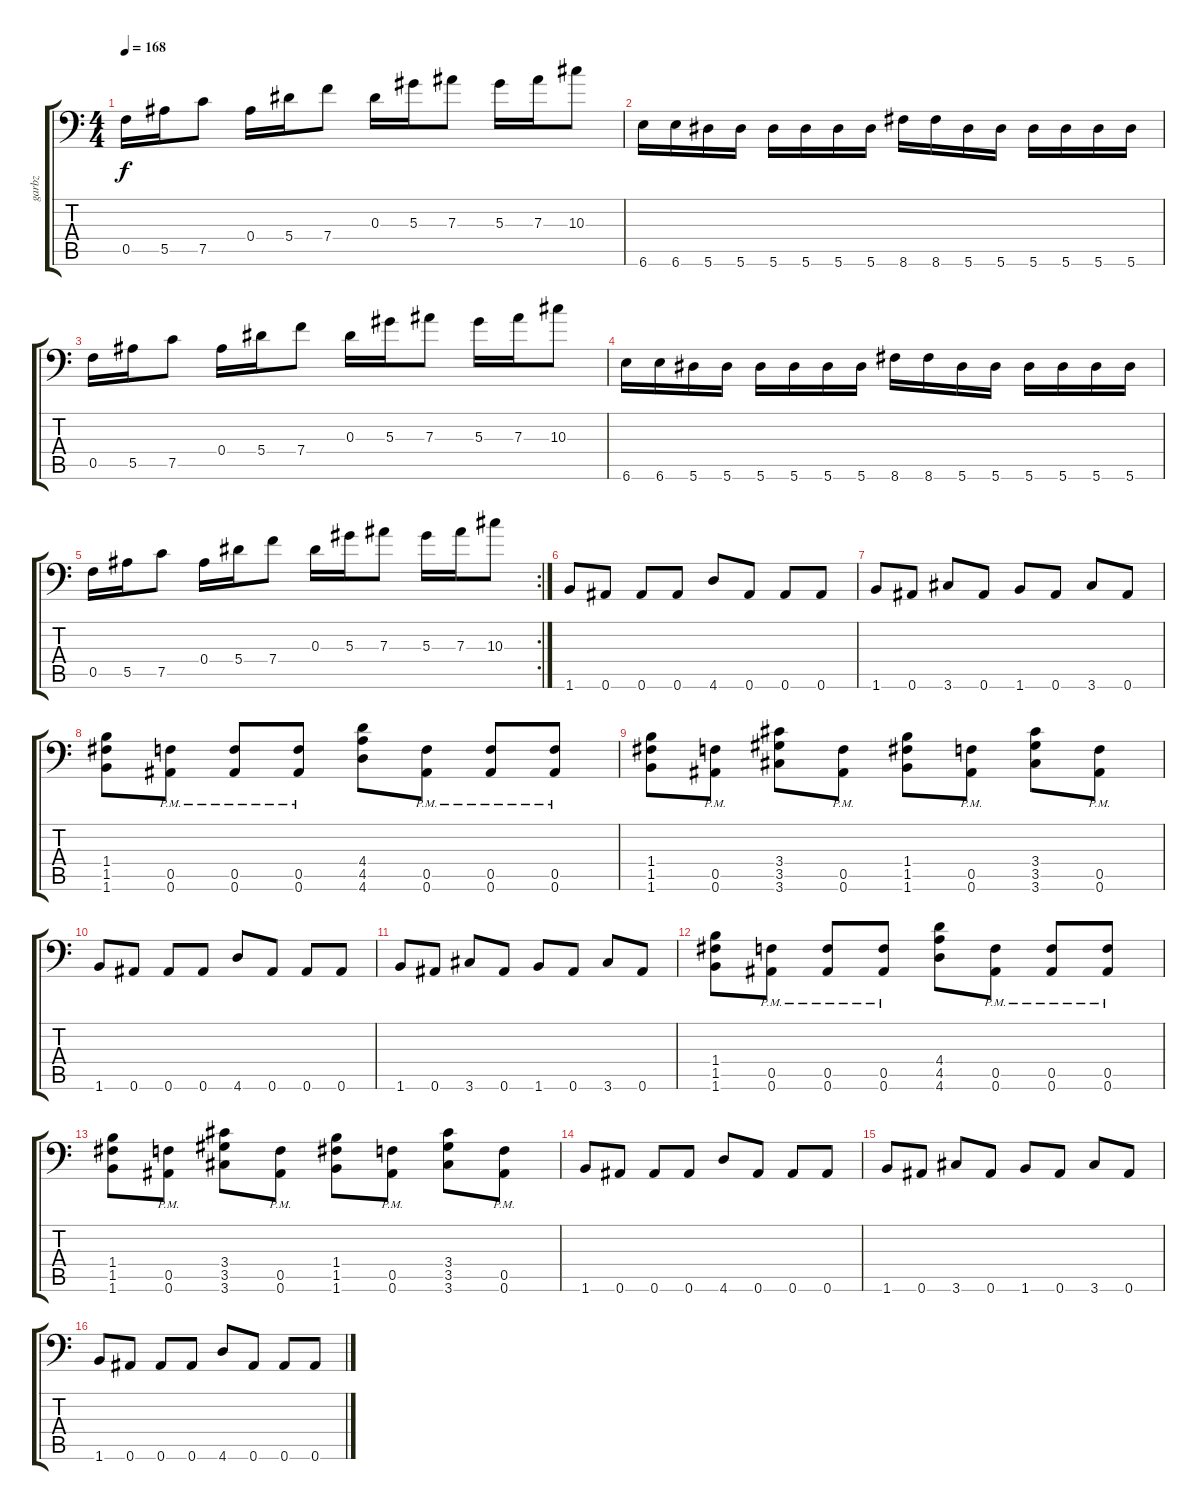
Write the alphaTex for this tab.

\track ("garbz" "garbz") {instrument distortionguitar}
\staff {score tabs}
\tuning (C4 G3 Eb3 Bb2 F2 Bb1) {hide}
\ts (4 4)
\tempo 168
\clef f4
\ks c
0.5.16{dy f} 5.5.16 7.5.8 0.4.16 5.4.16 7.4.8 0.3.16 5.3.16 7.3.8 5.3.16 7.3.16 10.3.8 |
6.6.16 6.6.16 5.6.16 5.6.16 5.6.16 5.6.16 5.6.16 5.6.16 8.6.16 8.6.16 5.6.16 5.6.16 5.6.16 5.6.16 5.6.16 5.6.16 |
0.5.16 5.5.16 7.5.8 0.4.16 5.4.16 7.4.8 0.3.16 5.3.16 7.3.8 5.3.16 7.3.16 10.3.8 |
6.6.16 6.6.16 5.6.16 5.6.16 5.6.16 5.6.16 5.6.16 5.6.16 8.6.16 8.6.16 5.6.16 5.6.16 5.6.16 5.6.16 5.6.16 5.6.16 |
\rc 2
0.5.16 5.5.16 7.5.8 0.4.16 5.4.16 7.4.8 0.3.16 5.3.16 7.3.8 5.3.16 7.3.16 10.3.8 |
1.6.8 0.6.8 0.6.8 0.6.8 4.6.8 0.6.8 0.6.8 0.6.8 |
1.6.8 0.6.8 3.6.8 0.6.8 1.6.8 0.6.8 3.6.8 0.6.8 |
(1.4 1.5 1.6).8 (0.5{pm} 0.6{pm}).8 (0.5{pm} 0.6{pm}).8 (0.5{pm} 0.6{pm}).8 (4.4 4.5 4.6).8 (0.5{pm} 0.6{pm}).8 (0.5{pm} 0.6{pm}).8 (0.5{pm} 0.6{pm}).8 |
(1.4 1.5 1.6).8 (0.5{pm} 0.6{pm}).8 (3.4 3.5 3.6).8 (0.5{pm} 0.6{pm}).8 (1.4 1.5 1.6).8 (0.5{pm} 0.6{pm}).8 (3.4 3.5 3.6).8 (0.5{pm} 0.6{pm}).8 |
1.6.8 0.6.8 0.6.8 0.6.8 4.6.8 0.6.8 0.6.8 0.6.8 |
1.6.8 0.6.8 3.6.8 0.6.8 1.6.8 0.6.8 3.6.8 0.6.8 |
(1.4 1.5 1.6).8 (0.5{pm} 0.6{pm}).8 (0.5{pm} 0.6{pm}).8 (0.5{pm} 0.6{pm}).8 (4.4 4.5 4.6).8 (0.5{pm} 0.6{pm}).8 (0.5{pm} 0.6{pm}).8 (0.5{pm} 0.6{pm}).8 |
(1.4 1.5 1.6).8 (0.5{pm} 0.6{pm}).8 (3.4 3.5 3.6).8 (0.5{pm} 0.6{pm}).8 (1.4 1.5 1.6).8 (0.5{pm} 0.6{pm}).8 (3.4 3.5 3.6).8 (0.5{pm} 0.6{pm}).8 |
1.6.8 0.6.8 0.6.8 0.6.8 4.6.8 0.6.8 0.6.8 0.6.8 |
1.6.8 0.6.8 3.6.8 0.6.8 1.6.8 0.6.8 3.6.8 0.6.8 |
1.6.8 0.6.8 0.6.8 0.6.8 4.6.8 0.6.8 0.6.8 0.6.8
